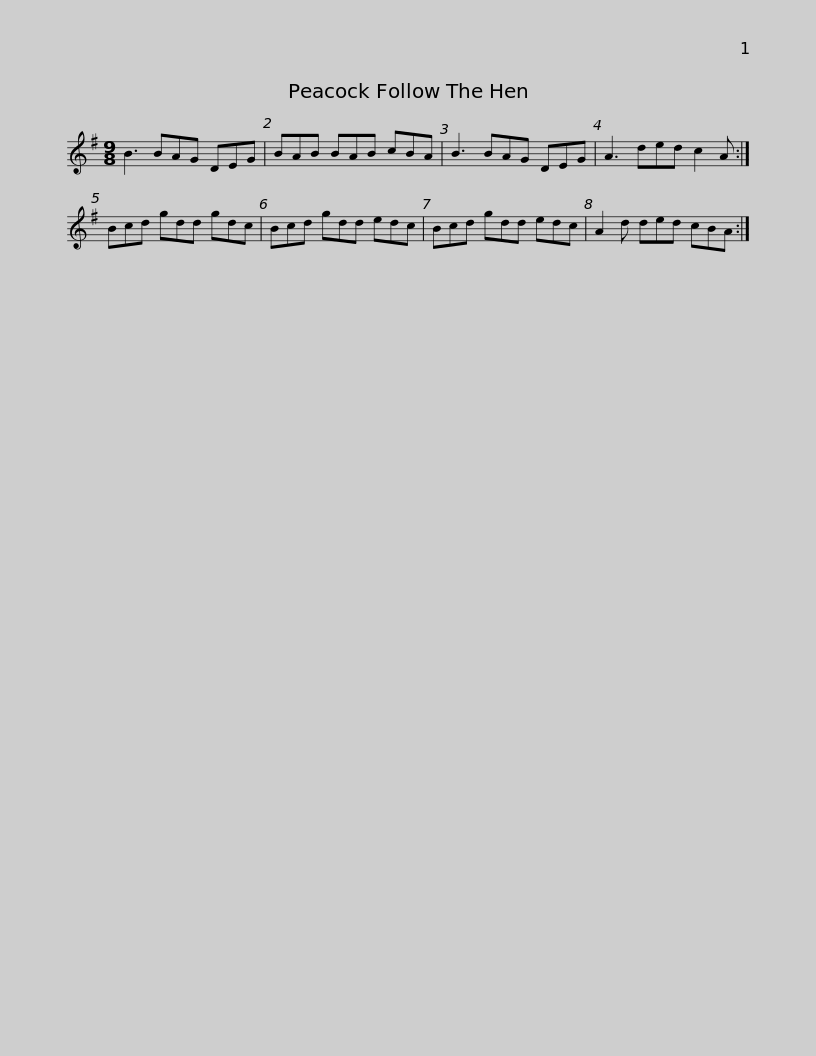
X:1
L:1/8
M:9/8
I:linebreak $
K:G
V:1 treble
V:1
 B3 BAG DEG | BAB BAB cBA | B3 BAG DEG | A3 ded c2 A :| Bcd gdd gdc |$ %5
 Bcd gdd edc | Bcd gdd edc | A2 d ded cBA :| %8
